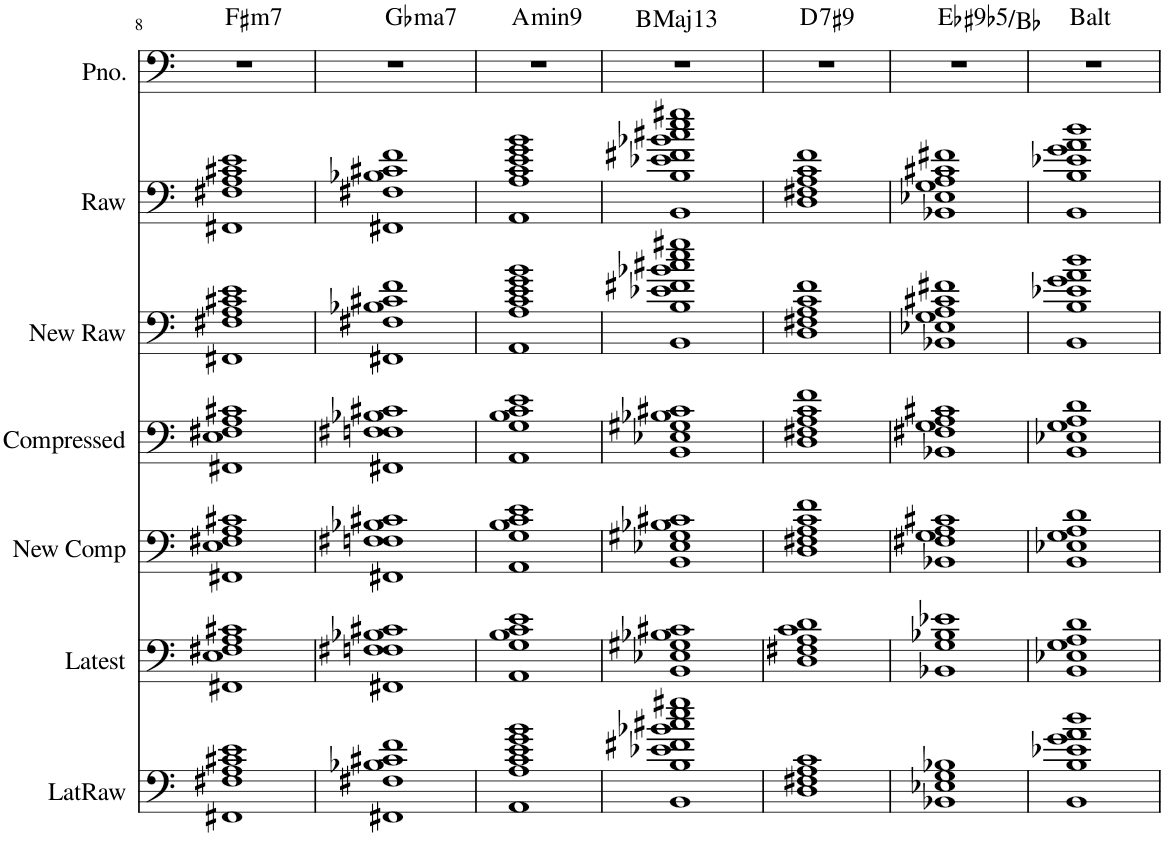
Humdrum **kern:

**kern	**kern	**kern	**kern	**kern	**kern	**kern	**harte
*part7	*part6	*part5	*part4	*part3	*part2	*part1	*part1
*staff7	*staff6	*staff5	*staff4	*staff3	*staff2	*staff1	*
*I"Latest Raw	*I"Latest	*I"New Comp	*I"Compressed	*I"New Raw	*I"Raw	*I"Piano	*
*I'LatRaw	*I'Latest	*I'New Comp	*I'Compressed	*I'New Raw	*I'Raw	*I'Pno.	*
!!LO:PB:g=z
*clefF4	*clefF4	*clefF4	*clefF4	*clefF4	*clefF4	*clefF4	*
*k[]	*k[]	*k[]	*k[]	*k[]	*k[]	*k[]	*
*M4/4	*M4/4	*M4/4	*M4/4	*M4/4	*M4/4	*M4/4	*
=8	=8	=8	=8	=8	=8	=8	=8
!	!	!	!	!	!	!	!LO:H:kt=m7
1FF#X 1F#X 1A 1c#X 1e	1FF#X 1E 1F#X 1A 1c#X	1FF#X 1E 1F#X 1A 1c#X	1FF#X 1E 1F#X 1A 1c#X	1FF#X 1F#X 1A 1c#X 1e	1FF#X 1F#X 1A 1c#X 1e	1r	F#:min7
=9	=9	=9	=9	=9	=9	=9	=9
!	!	!	!	!	!	!	!LO:H:kt=ma7
1FF#X 1F#X 1B-X 1c#X 1f	1FF#X 1Fn 1F#X 1B-X 1c#X	1FF#X 1Fn 1F#X 1B-X 1c#X	1FF#X 1Fn 1F#X 1B-X 1c#X	1FF#X 1F#X 1B-X 1c#X 1f	1FF#X 1F#X 1B-X 1c#X 1f	1r	Gb:maj7
=10	=10	=10	=10	=10	=10	=10	=10
!	!	!	!	!	!	!	!LO:H:kt=min9
1AA 1A 1c 1e 1g 1b	1AA 1G 1B 1c 1e	1AA 1G 1B 1c 1e	1AA 1G 1B 1c 1e	1AA 1A 1c 1e 1g 1b	1AA 1A 1c 1e 1g 1b	1r	A:min9
=11	=11	=11	=11	=11	=11	=11	=11
!	!	!	!	!	!	!	!LO:H:kt=Maj13
1BB 1B 1e-X 1f#X 1b-X 1cc#X 1ee 1gg#X	1BB 1E-X 1G#X 1B-X 1c#X	1BB 1E-X 1G#X 1B-X 1c#X	1BB 1E-X 1G#X 1B-X 1c#X	1BB 1B 1e-X 1f#X 1b-X 1cc#X 1ee 1gg#X	1BB 1B 1e-X 1f#X 1b-X 1cc#X 1ee 1gg#X	1r	B:maj9(11,13)
=12	=12	=12	=12	=12	=12	=12	=12
!	!	!	!	!	!	!	!LO:H:kt=7
1D 1F#X 1A 1c	1D 1F#X 1A 1c 1d	1D 1F#X 1A 1c 1f	1D 1F#X 1A 1c 1f	1D 1F#X 1A 1c 1f	1D 1F#X 1A 1c 1f	1r	D:7(#9)
=13	=13	=13	=13	=13	=13	=13	=13
1BB-X 1E-X 1G 1B-X	1BB-X 1G 1B-X 1e-X	1BB-X 1F#X 1G 1A 1c#X	1BB-X 1F#X 1G 1A 1c#X	1BB-X 1E-X 1G 1A 1c#X 1f#X	1BB-X 1E-X 1G 1A 1c#X 1f#X	1r	Eb:(3,b5,#9)/5
=14	=14	=14	=14	=14	=14	=14	=14
1BB 1B 1e-X 1g 1a 1dd	1BB 1E-X 1G 1A 1d	1BB 1E-X 1G 1A 1d	1BB 1E-X 1G 1A 1d	1BB 1B 1e-X 1g 1a 1dd	1BB 1B 1e-X 1g 1a 1dd	1r	B:(3,b5,#5,b9,#9)
=	=	=	=	=	=	=	=
*-	*-	*-	*-	*-	*-	*-	*-
